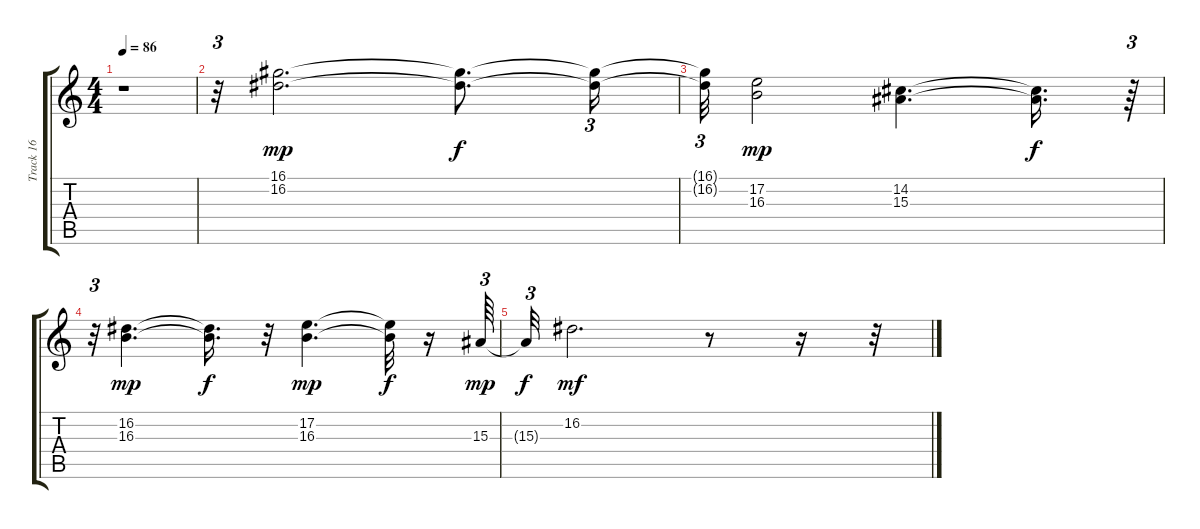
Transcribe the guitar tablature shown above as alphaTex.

\track ("Track 16" "Track 16") {instrument synthvoice}
\staff {score tabs}
\tuning (E4 B3 G3 D3 A2 E2) {hide}
\ts (4 4)
\tempo 86
\clef g2
\ks c
r.1{dy f} |
r.32{tu (3 2)} (16.1 16.2).2{d dy mp} (16.1{t} 16.2{t}).8{d dy f} (16.1{t} 16.2{t}).16{tu (3 2)} |
(16.1{t} 16.2{t}).32{tu (3 2)} (17.2 16.3).2{dy mp} (14.2 15.3).4{d} (14.2{t} 15.3{t}).16{d dy f} r.64{tu (3 2)} |
r.32{tu (3 2)} (16.2 16.3).4{d dy mp} (16.2{t} 16.3{t}).16{d dy f} r.32 (17.2 16.3).4{d dy mp} (17.2{t} 16.3{t}).32{dy f} r.16 15.3.64{tu (3 2) dy mp} |
15.3{t}.32{tu (3 2) dy f} 16.2.2{d dy mf} r.8 r.16 r.32
